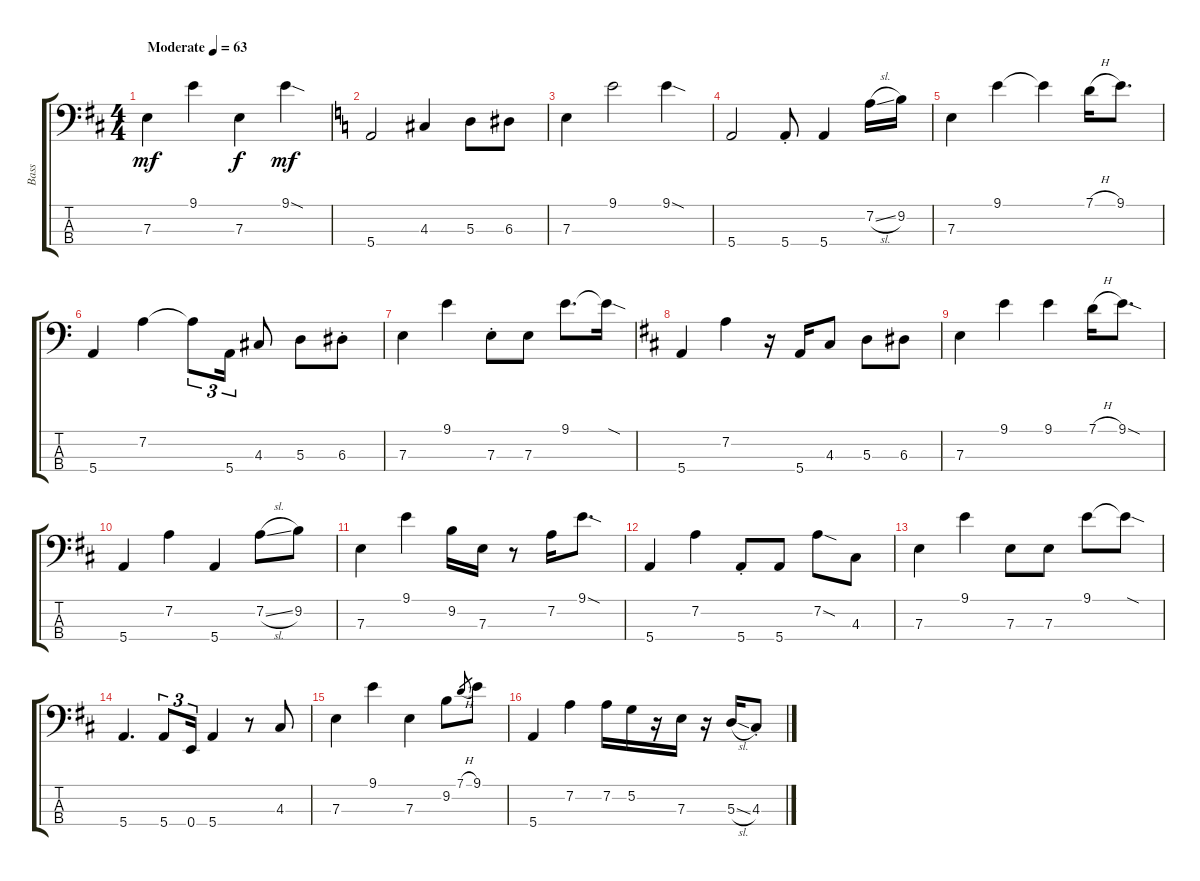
\track ("Bass" "Bass") {instrument electricbassfinger}
\staff {score tabs}
\tuning (G2 D2 A1 E1) {hide}
\ts (4 4)
\tempo (63 "Moderate")
\clef f4
\ks d
7.3.4{dy mf instrument electricbassfinger} 9.1.4 7.3.4{dy f} 9.1{sod}.4{dy mf} |
\ks c
5.4.2 4.3.4 5.3.8 6.3.8 |
7.3.4 9.1.2 9.1{sod}.4 |
5.4.2 5.4{st}.8 5.4.4 7.2{sl}.16 9.2.16 |
7.3.4 9.1.4 9.1{t}.4 7.1{h}.16 9.1.8{d} |
5.4.4 7.2.4 7.2{t}.8{tu (3 2)} 5.4.16{tu (3 2)} 4.3.8 5.3.8 6.3{st}.8 |
7.3.4 9.1.4 7.3{st}.8 7.3.8 9.1.8{d} 9.1{sod t}.16 |
\ks d
5.4.4 7.2.4 r.16 5.4.16 4.3.8 5.3.8 6.3.8 |
7.3.4 9.1.4 9.1.4 7.1{h}.16 9.1{sod}.8{d} |
5.4.4 7.2.4 5.4.4 7.2{sl}.8 9.2.8 |
7.3.4 9.1.4 9.2.16 7.3.16 r.8 7.2.16 9.1{sod}.8{d} |
5.4.4 7.2.4 5.4{st}.8 5.4.8 7.2{sod}.8 4.3.8 |
7.3.4 9.1.4 7.3.8 7.3.8 9.1.8 9.1{sod t}.8 |
5.4.4{d} 5.4.8{tu (3 2)} 0.4.16{tu (3 2)} 5.4.4 r.8 4.3.8 |
7.3.4 9.1.4 7.3.4 9.2.8 7.1{h}.8{gr} 9.1.8 |
5.4.4 7.2.4 7.2.16 5.2.16 r.16 7.3.16 r.16 5.3{sl}.16 4.3{st}.8
